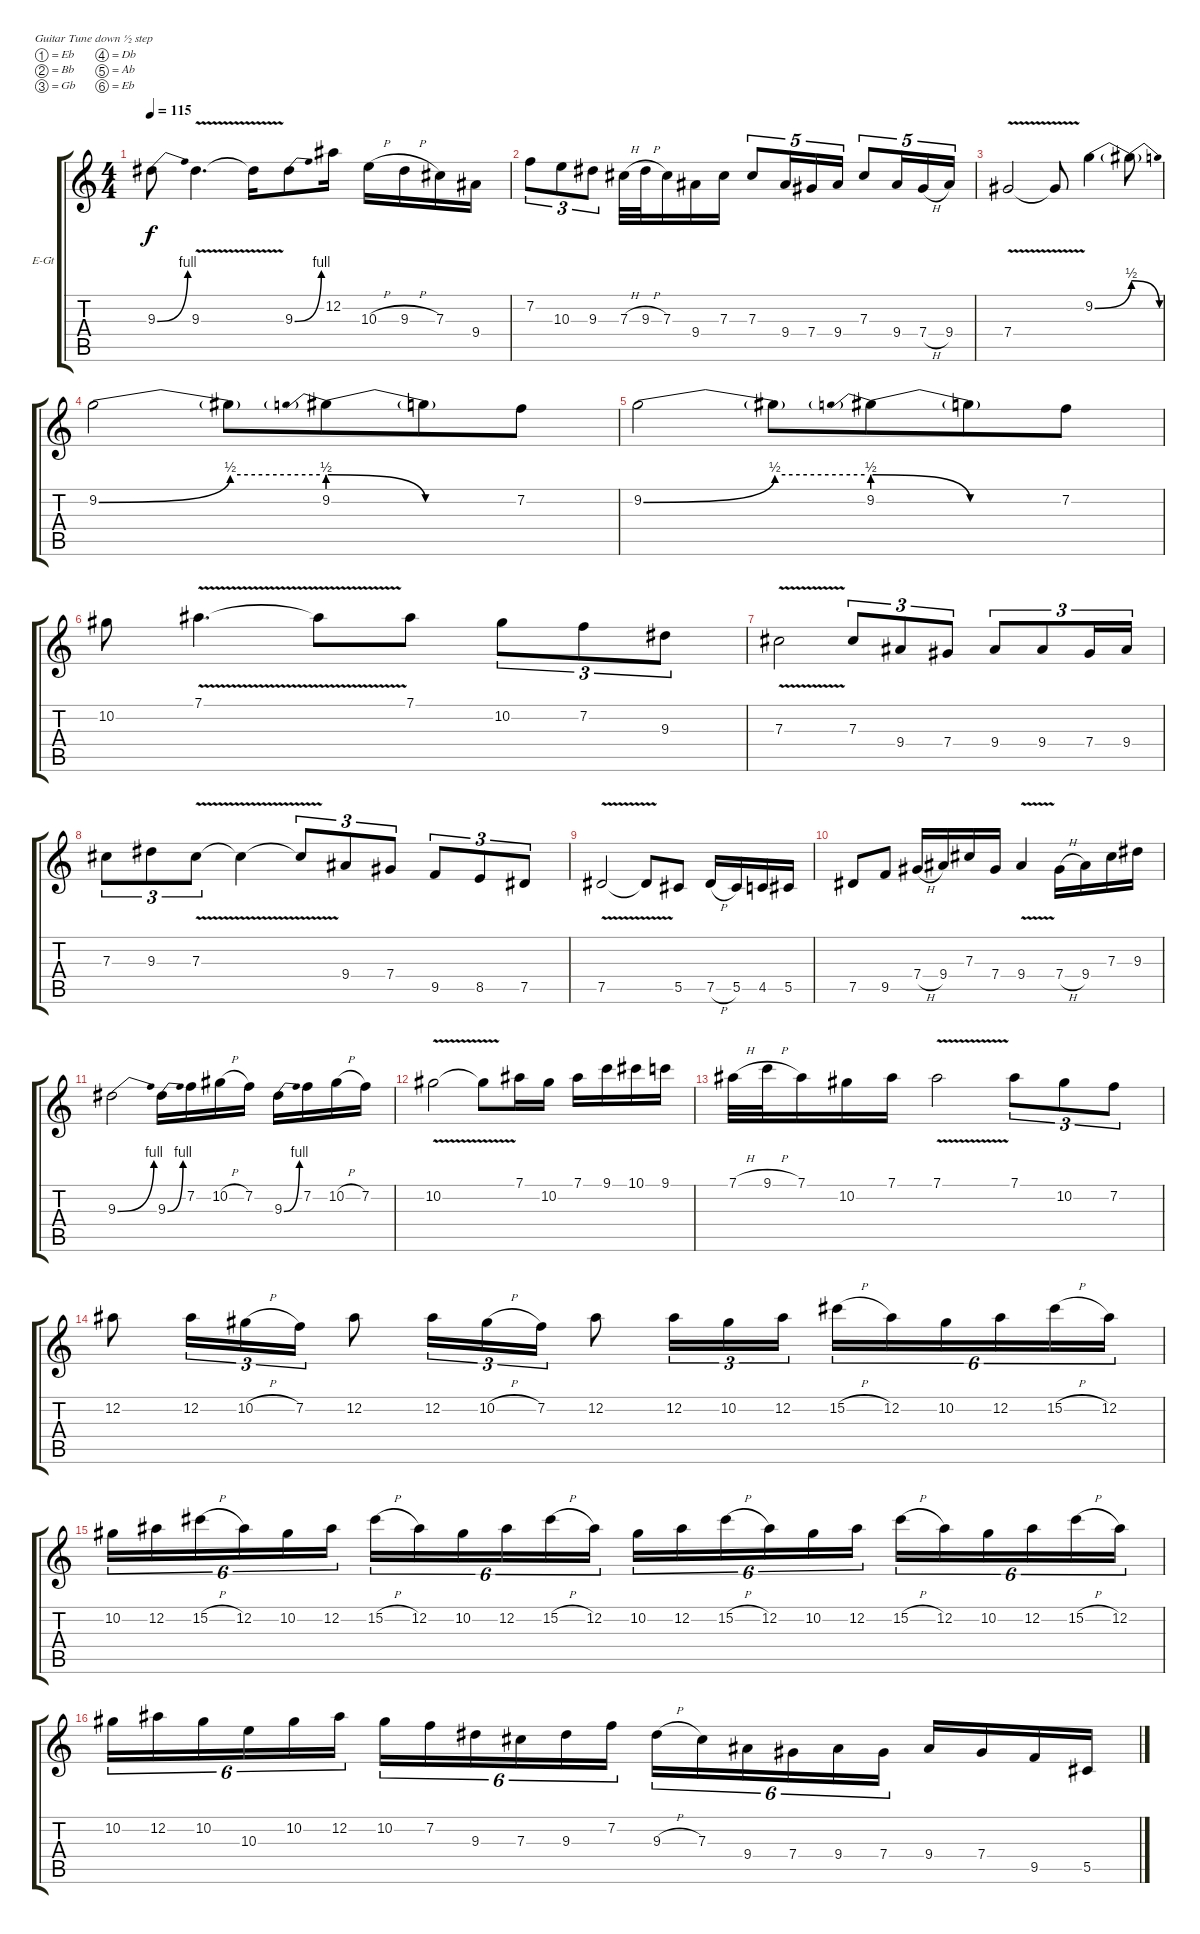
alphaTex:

\bracketExtendMode groupsimilarinstruments
\firstSystemTrackNameOrientation horizontal
\otherSystemsTrackNameOrientation horizontal
\track ("Gtr - Solo" "E-Gt") {instrument overdrivenguitar}
\staff {score tabs}
\tuning (Eb4 Bb3 Gb3 Db3 Ab2 Eb2)
\ts (4 4)
\tempo 115
\clef g2
\ks aminor
9.3{be (bend 0 0 60 4)}.8{dy f} 9.3{v}.4{d} 9.3{v t}.16 9.3{be (bend 0 0 60 4)}.8 12.2.16 10.3{h}.16 9.3{h}.16 7.3.16 9.4.16 |
7.2.8{tu (3 2)} 10.3.8{tu (3 2)} 9.3.8{tu (3 2)} 7.3{h}.32 9.3{h}.32 7.3.16 9.4.16 7.3.16 7.3.8{tu (5 4)} 9.4.16{tu (5 4)} 7.4.16{tu (5 4)} 9.4.16{tu (5 4)} 7.3.8{tu (5 4)} 9.4.16{tu (5 4)} 7.4{h}.16{tu (5 4)} 9.4.16{tu (5 4)} |
7.4{v}.2 7.4{v t}.8 9.2{be (bend 0 0 60 2)}.4 9.2{be (release 0 2 60 0) t}.8 |
9.2{be (bend 0 0 60 2)}.2 9.2{be (hold 0 2 60 2) t}.8 9.2{be (prebendrelease 0 2 60 0)}.8{beam merge} 9.2{be (hold 0 0 60 0) t}.8{beam merge} 7.2.8 |
9.2{be (bend 0 0 60 2)}.2 9.2{be (hold 0 2 60 2) t}.8 9.2{be (prebendrelease 0 2 60 0)}.8{beam merge} 9.2{be (hold 0 0 60 0) t}.8{beam merge} 7.2.8 |
10.2.8 7.1{v}.4{d} 7.1{v t}.8 7.1.8 10.2.8{tu (3 2)} 7.2.8{tu (3 2)} 9.3.8{tu (3 2)} |
7.3{v}.2 7.3.8{tu (3 2)} 9.4.8{tu (3 2)} 7.4.8{tu (3 2)} 9.4.8{tu (3 2)} 9.4.8{tu (3 2)} 7.4.16{tu (3 2)} 9.4.16{tu (3 2)} |
7.3.8{tu (3 2)} 9.3.8{tu (3 2)} 7.3{v}.8{tu (3 2)} 7.3{v t}.4 7.3{v t}.8{tu (3 2)} 9.4.8{tu (3 2)} 7.4.8{tu (3 2)} 9.5.8{tu (3 2)} 8.5.8{tu (3 2)} 7.5.8{tu (3 2)} |
7.5{v}.2 7.5{v t}.8 5.5.8 7.5{h}.16 5.5.16 4.5.16 5.5.16 |
7.5.8 9.5.8 7.4{h}.16 9.4.16 7.3.16 7.4.16 9.4{v}.4 7.4{h}.16 9.4.16 7.3.16 9.3.16 |
9.3{be (bend 0 0 60 4)}.2 9.3{be (bend 0 0 60 4)}.16 7.2.16 10.2{h}.16 7.2.16 9.3{be (bend 0 0 60 4)}.16 7.2.16 10.2{h}.16 7.2.16 |
10.2{v}.2 10.2{v t}.8 7.1.16 10.2.16 7.1.16 9.1.16 10.1.16 9.1.16 |
7.1{h}.32 9.1{h}.32 7.1.16 10.2.16 7.1.16 7.1{v}.2 7.1.8{tu (3 2)} 10.2.8{tu (3 2)} 7.2.8{tu (3 2)} |
12.2.8 12.2.16{tu (3 2)} 10.2{h}.16{tu (3 2)} 7.2.16{tu (3 2)} 12.2.8 12.2.16{tu (3 2)} 10.2{h}.16{tu (3 2)} 7.2.16{tu (3 2)} 12.2.8 12.2.16{tu (3 2)} 10.2.16{tu (3 2)} 12.2.16{tu (3 2)} 15.2{h}.16{tu (6 4)} 12.2.16{tu (6 4)} 10.2.16{tu (6 4)} 12.2.16{tu (6 4)} 15.2{h}.16{tu (6 4)} 12.2.16{tu (6 4)} |
\scale
0.533075 10.2.16{tu (6 4)} 12.2.16{tu (6 4)} 15.2{h}.16{tu (6 4)} 12.2.16{tu (6 4)} 10.2.16{tu (6 4)} 12.2.16{tu (6 4)} 15.2{h}.16{tu (6 4)} 12.2.16{tu (6 4)} 10.2.16{tu (6 4)} 12.2.16{tu (6 4)} 15.2{h}.16{tu (6 4)} 12.2.16{tu (6 4)} 10.2.16{tu (6 4)} 12.2.16{tu (6 4)} 15.2{h}.16{tu (6 4)} 12.2.16{tu (6 4)} 10.2.16{tu (6 4)} 12.2.16{tu (6 4)} 15.2{h}.16{tu (6 4)} 12.2.16{tu (6 4)} 10.2.16{tu (6 4)} 12.2.16{tu (6 4)} 15.2{h}.16{tu (6 4)} 12.2.16{tu (6 4)} |
\scale
0.466991 10.2.16{tu (6 4)} 12.2.16{tu (6 4)} 10.2.16{tu (6 4)} 10.3.16{tu (6 4)} 10.2.16{tu (6 4)} 12.2.16{tu (6 4)} 10.2.16{tu (6 4)} 7.2.16{tu (6 4)} 9.3.16{tu (6 4)} 7.3.16{tu (6 4)} 9.3.16{tu (6 4)} 7.2.16{tu (6 4)} 9.3{h}.16{tu (6 4)} 7.3.16{tu (6 4)} 9.4.16{tu (6 4)} 7.4.16{tu (6 4)} 9.4.16{tu (6 4)} 7.4.16{tu (6 4)} 9.4.16 7.4.16 9.5.16 5.5.16
